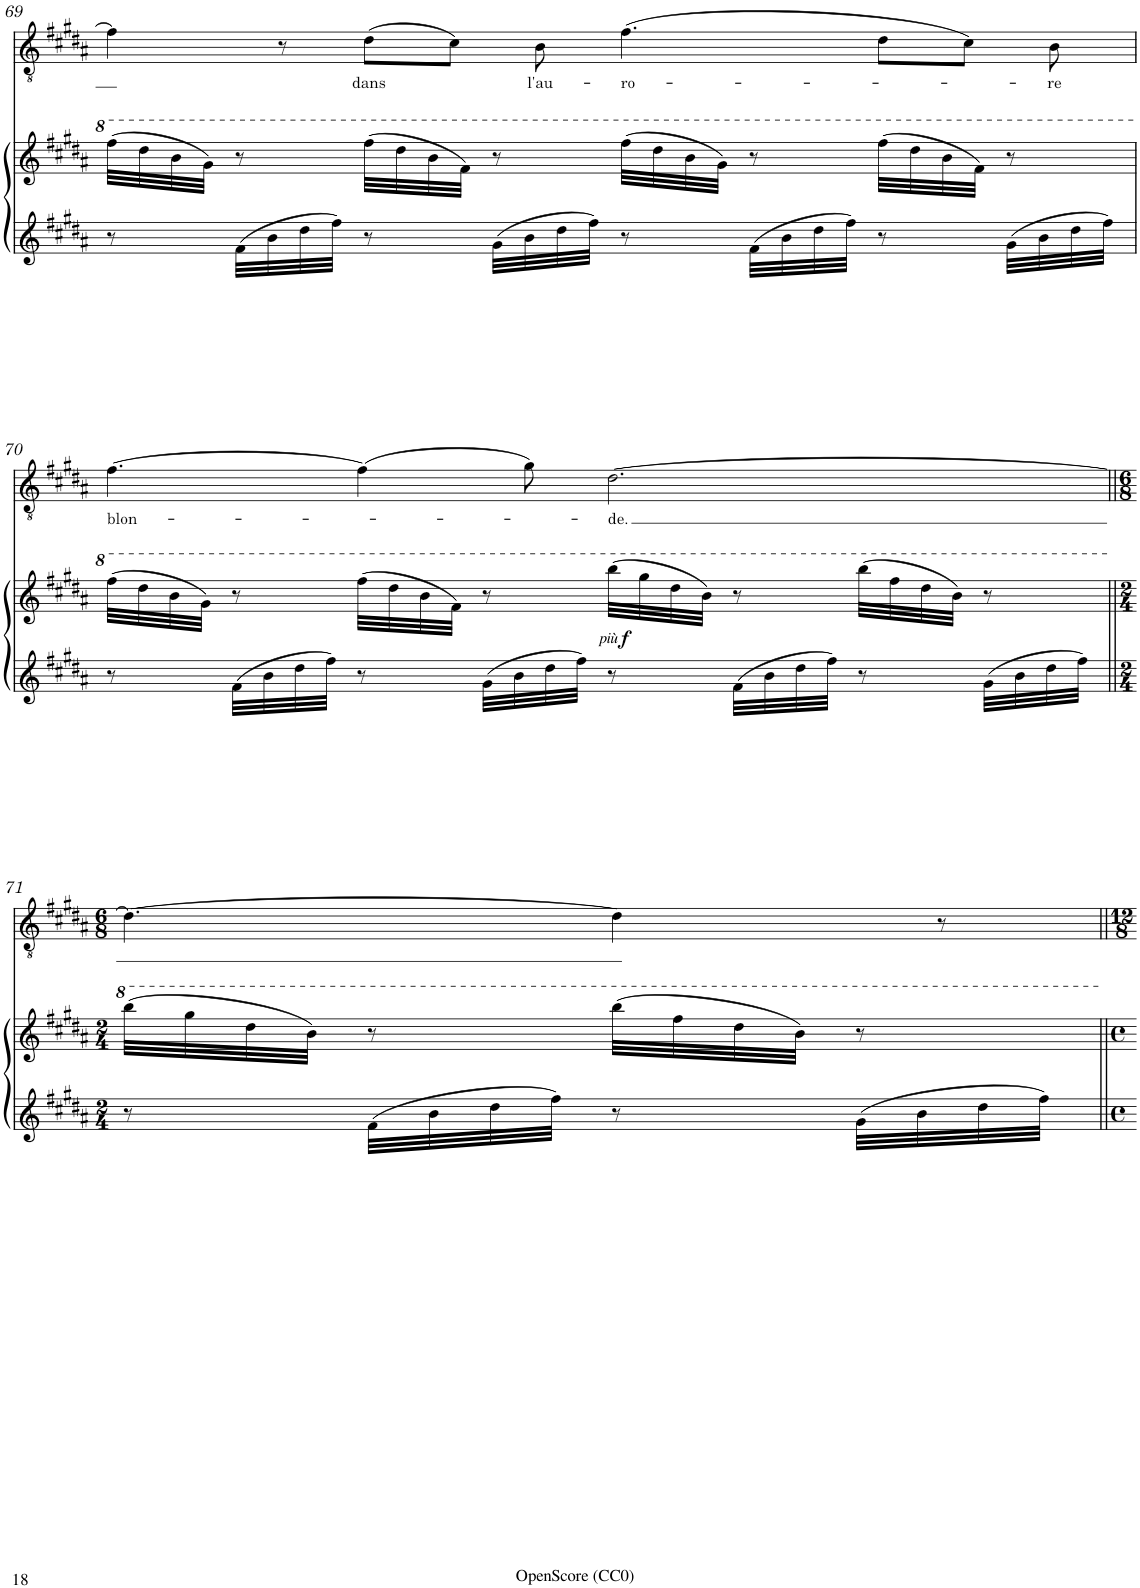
**kern	**kern	**dynam	**kern	**text	**kern
*part3	*part3	*part3	*part2	*part2	*part1
*staff4	*staff3	*staff3/4	*staff2	*staff2	*staff1
*I"Piano	*	*	*I"Tenor	*	*I"Contralto
*I'Pno	*	*	*	*	*
!!LO:PB:g=z
*clefG2	*clefG2	*	*clefGv2	*	*clefGv2
*k[f#c#g#d#a#]	*k[f#c#g#d#a#]	*	*k[f#c#g#d#a#]	*	*k[f#c#g#d#a#]
*M4/4	*M4/4	*	*M12/8	*	*M12/8
=69	=69	=69	=69	=69	=69
8r	(32fff#\LLL	.	4f#\]	.	1.r
.	32ddd#\	.	.	.	.
.	32bb\	.	.	.	.
.	32gg#\JJJ)	.	.	.	.
32f#\LLL	8r	.	.	.	.
32b\	.	.	.	.	.
32dd#\	.	.	.	.	.
32ff#\JJJ	.	.	.	.	.
8r	(32fff#\LLL	.	8r	.	.
.	32ddd#\	.	.	.	.
.	32bb\	.	.	.	.
.	32ff#\JJJ)	.	.	.	.
!	!	!	!	!LO:LY:b	!
32g#\LLL	8r	.	(8d#\L	dans	.
32b\	.	.	.	.	.
32dd#\	.	.	.	.	.
32ff#\JJJ	.	.	.	.	.
8r	(32fff#\LLL	.	8c#\J)	.	.
.	32ddd#\	.	.	.	.
.	32bb\	.	.	.	.
.	32gg#\JJJ)	.	.	.	.
!	!	!	!	!LO:LY:b	!
32f#\LLL	8r	.	8B\	l'au-	.
32b\	.	.	.	.	.
32dd#\	.	.	.	.	.
32ff#\JJJ	.	.	.	.	.
!	!	!	!	!LO:LY:b	!
8r	(32fff#\LLL	.	(4.f#\	-ro-	.
.	32ddd#\	.	.	.	.
.	32bb\	.	.	.	.
.	32ff#\JJJ)	.	.	.	.
32g#\LLL	8r	.	.	.	.
32b\	.	.	.	.	.
32dd#\	.	.	.	.	.
32ff#\JJJ	.	.	.	.	.
2ryy	2ryy	.	.	.	.
.	.	.	8d#\L	.	.
.	.	.	8c#\J)	.	.
!	!	!	!	!LO:LY:b	!
.	.	.	8B\	-re	.
!!LO:LB:g=z
=70	=70	=70	=70	=70	=70
!	!	!	!	!LO:LY:b	!
8r	(32fff#\LLL	.	[4.f#\	blon-	1.r
.	32ddd#\	.	.	.	.
.	32bb\	.	.	.	.
.	32gg#\JJJ)	.	.	.	.
32f#\LLL	8r	.	.	.	.
32b\	.	.	.	.	.
32dd#\	.	.	.	.	.
32ff#\JJJ	.	.	.	.	.
8r	(32fff#\LLL	.	.	.	.
.	32ddd#\	.	.	.	.
.	32bb\	.	.	.	.
.	32ff#\JJJ)	.	.	.	.
32g#\LLL	8r	.	(4f#\]	.	.
32b\	.	.	.	.	.
32dd#\	.	.	.	.	.
32ff#\JJJ	.	.	.	.	.
!	!	!LO:DY:b	!	!	!
!	!	!LO:DY:n=1:b	!	!	!
8r	(32bbb\LLL	other-dynamics f	.	.	.
.	32ggg#\	.	.	.	.
.	32ddd#\	.	.	.	.
.	32bb\JJJ)	.	.	.	.
32f#\LLL	8r	.	8g#\)	.	.
32b\	.	.	.	.	.
32dd#\	.	.	.	.	.
32ff#\JJJ	.	.	.	.	.
!	!	!	!	!LO:LY:b	!
8r	(32bbb\LLL	.	[2.d#\	-de.	.
.	32fff#\	.	.	.	.
.	32ddd#\	.	.	.	.
.	32bb\JJJ)	.	.	.	.
32g#\LLL	8r	.	.	.	.
32b\	.	.	.	.	.
32dd#\	.	.	.	.	.
32ff#\JJJ	.	.	.	.	.
2ryy	2ryy	.	.	.	.
!!LO:LB:g=z
=71||	=71||	=71||	=71||	=71||	=71||
*M2/4	*M2/4	*	*M6/8	*	*M6/8
8r	(32bbb\LLL	.	4.d#\_	.	2.r
.	32ggg#\	.	.	.	.
.	32ddd#\	.	.	.	.
.	32bb\JJJ)	.	.	.	.
32f#\LLL	8r	.	.	.	.
32b\	.	.	.	.	.
32dd#\	.	.	.	.	.
32ff#\JJJ	.	.	.	.	.
8r	(32bbb\LLL	.	.	.	.
.	32fff#\	.	.	.	.
.	32ddd#\	.	.	.	.
.	32bb\JJJ)	.	.	.	.
32g#\LLL	8r	.	4d#\]	.	.
32b\	.	.	.	.	.
32dd#\	.	.	.	.	.
32ff#\JJJ	.	.	.	.	.
4ryy	4ryy	.	.	.	.
.	.	.	8r	.	.
=||	=||	=||	=||	=||	=||
*-	*-	*-	*-	*-	*-
